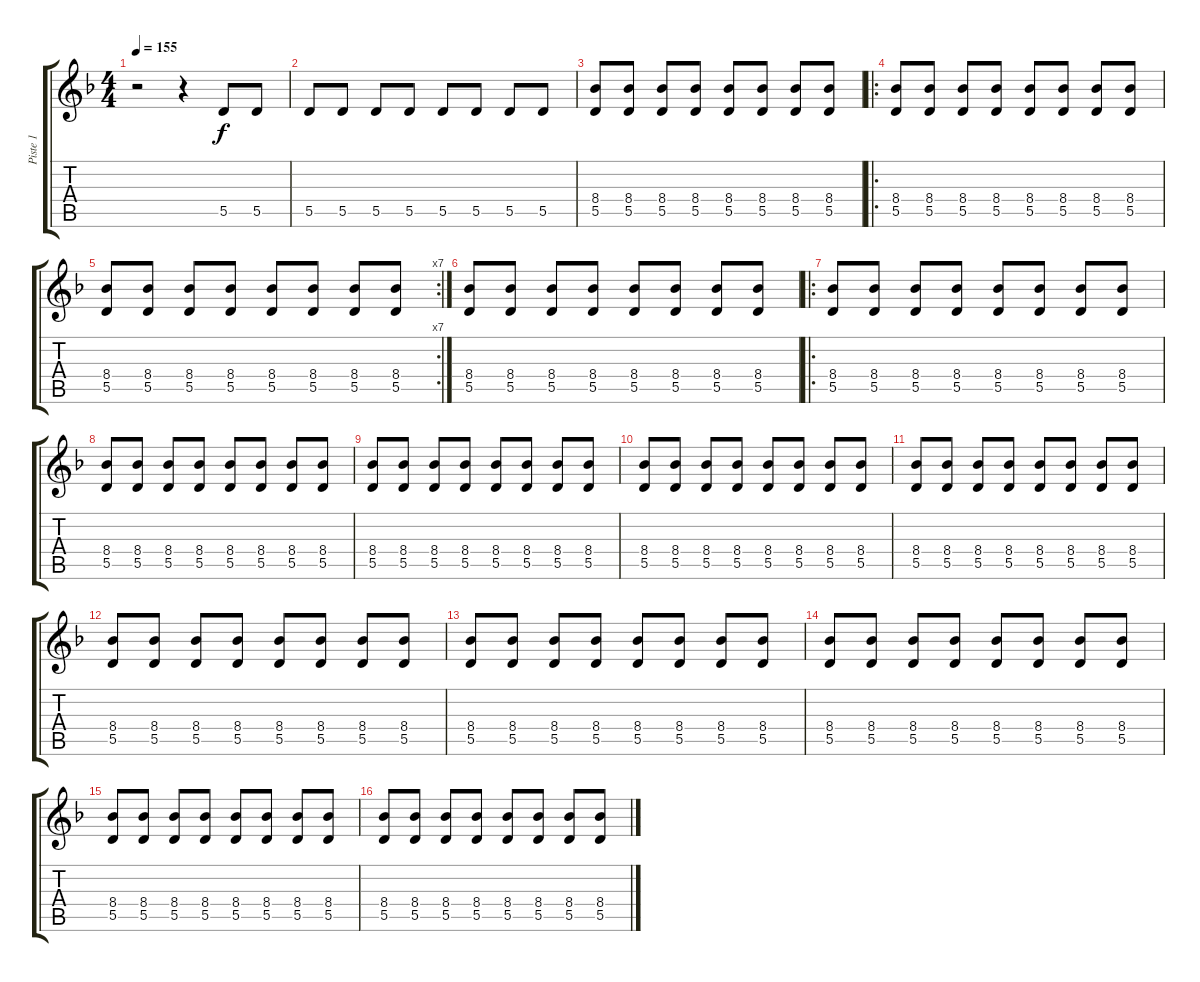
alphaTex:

\track ("Piste 1" "Piste 1") {instrument electricguitarclean}
\staff {score tabs}
\tuning (E4 B3 G3 D3 A2 E2) {hide}
\ts (4 4)
\tempo 155
\clef g2
\ks f
r.2{dy f instrument electricguitarclean} r.4 5.5.8 5.5.8 |
5.5.8 5.5.8 5.5.8 5.5.8 5.5.8 5.5.8 5.5.8 5.5.8 |
(8.4 5.5).8 (8.4 5.5).8 (8.4 5.5).8 (8.4 5.5).8 (8.4 5.5).8 (8.4 5.5).8 (8.4 5.5).8 (8.4 5.5).8 |
\ro
(8.4 5.5).8 (8.4 5.5).8 (8.4 5.5).8 (8.4 5.5).8 (8.4 5.5).8 (8.4 5.5).8 (8.4 5.5).8 (8.4 5.5).8 |
\rc 7
(8.4 5.5).8 (8.4 5.5).8 (8.4 5.5).8 (8.4 5.5).8 (8.4 5.5).8 (8.4 5.5).8 (8.4 5.5).8 (8.4 5.5).8 |
(8.4 5.5).8 (8.4 5.5).8 (8.4 5.5).8 (8.4 5.5).8 (8.4 5.5).8 (8.4 5.5).8 (8.4 5.5).8 (8.4 5.5).8 |
\ro
(8.4 5.5).8 (8.4 5.5).8 (8.4 5.5).8 (8.4 5.5).8 (8.4 5.5).8 (8.4 5.5).8 (8.4 5.5).8 (8.4 5.5).8 |
(8.4 5.5).8 (8.4 5.5).8 (8.4 5.5).8 (8.4 5.5).8 (8.4 5.5).8 (8.4 5.5).8 (8.4 5.5).8 (8.4 5.5).8 |
(8.4 5.5).8 (8.4 5.5).8 (8.4 5.5).8 (8.4 5.5).8 (8.4 5.5).8 (8.4 5.5).8 (8.4 5.5).8 (8.4 5.5).8 |
(8.4 5.5).8 (8.4 5.5).8 (8.4 5.5).8 (8.4 5.5).8 (8.4 5.5).8 (8.4 5.5).8 (8.4 5.5).8 (8.4 5.5).8 |
(8.4 5.5).8 (8.4 5.5).8 (8.4 5.5).8 (8.4 5.5).8 (8.4 5.5).8 (8.4 5.5).8 (8.4 5.5).8 (8.4 5.5).8 |
(8.4 5.5).8 (8.4 5.5).8 (8.4 5.5).8 (8.4 5.5).8 (8.4 5.5).8 (8.4 5.5).8 (8.4 5.5).8 (8.4 5.5).8 |
(8.4 5.5).8 (8.4 5.5).8 (8.4 5.5).8 (8.4 5.5).8 (8.4 5.5).8 (8.4 5.5).8 (8.4 5.5).8 (8.4 5.5).8 |
(8.4 5.5).8 (8.4 5.5).8 (8.4 5.5).8 (8.4 5.5).8 (8.4 5.5).8 (8.4 5.5).8 (8.4 5.5).8 (8.4 5.5).8 |
(8.4 5.5).8 (8.4 5.5).8 (8.4 5.5).8 (8.4 5.5).8 (8.4 5.5).8 (8.4 5.5).8 (8.4 5.5).8 (8.4 5.5).8 |
(8.4 5.5).8 (8.4 5.5).8 (8.4 5.5).8 (8.4 5.5).8 (8.4 5.5).8 (8.4 5.5).8 (8.4 5.5).8 (8.4 5.5).8
